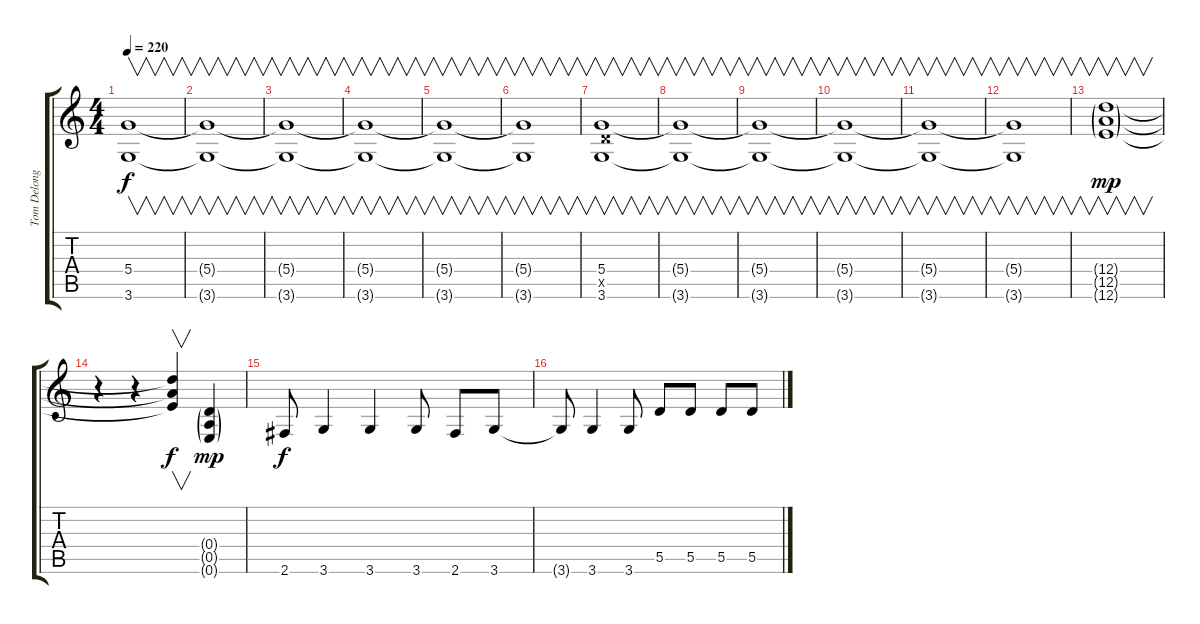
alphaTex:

\track ("Tom Delonge (Guitar)" "Tom Delong") {instrument overdrivenguitar}
\staff {score tabs}
\tuning (E4 B3 G3 D3 A2 E2) {hide}
\ts (4 4)
\tempo 220
\clef g2
\ks c
(5.4{t} 3.6{t}).1{v dy f} |
(5.4{t} 3.6{t}).1{v} |
(5.4{t} 3.6{t}).1{v} |
(5.4{t} 3.6{t}).1{v} |
(5.4{t} 3.6{t}).1{v} |
(5.4{t} 3.6{t}).1{v} |
(5.4 5.5{x} 3.6).1{v volume 16 instrument overdrivenguitar} |
(5.4{t} 3.6{t}).1{v} |
(5.4{t} 3.6{t}).1{v} |
(5.4{t} 3.6{t}).1{v} |
(5.4{t} 3.6{t}).1{v} |
(5.4{t} 3.6{t}).1{v} |
(12.4{g} 12.5{g} 12.6{g}).1{v dy mp} |
r.4 r.4 (12.4{t} 12.5{t} 12.6{t}).4{v dy f} (0.4{g} 0.5{g} 0.6{g}).4{dy mp} |
2.6.8{dy f} 3.6.4 3.6.4 3.6.8 2.6.8 3.6.8 |
3.6{t}.8 3.6.4 3.6.8 5.5.8 5.5.8 5.5.8 5.5.8
